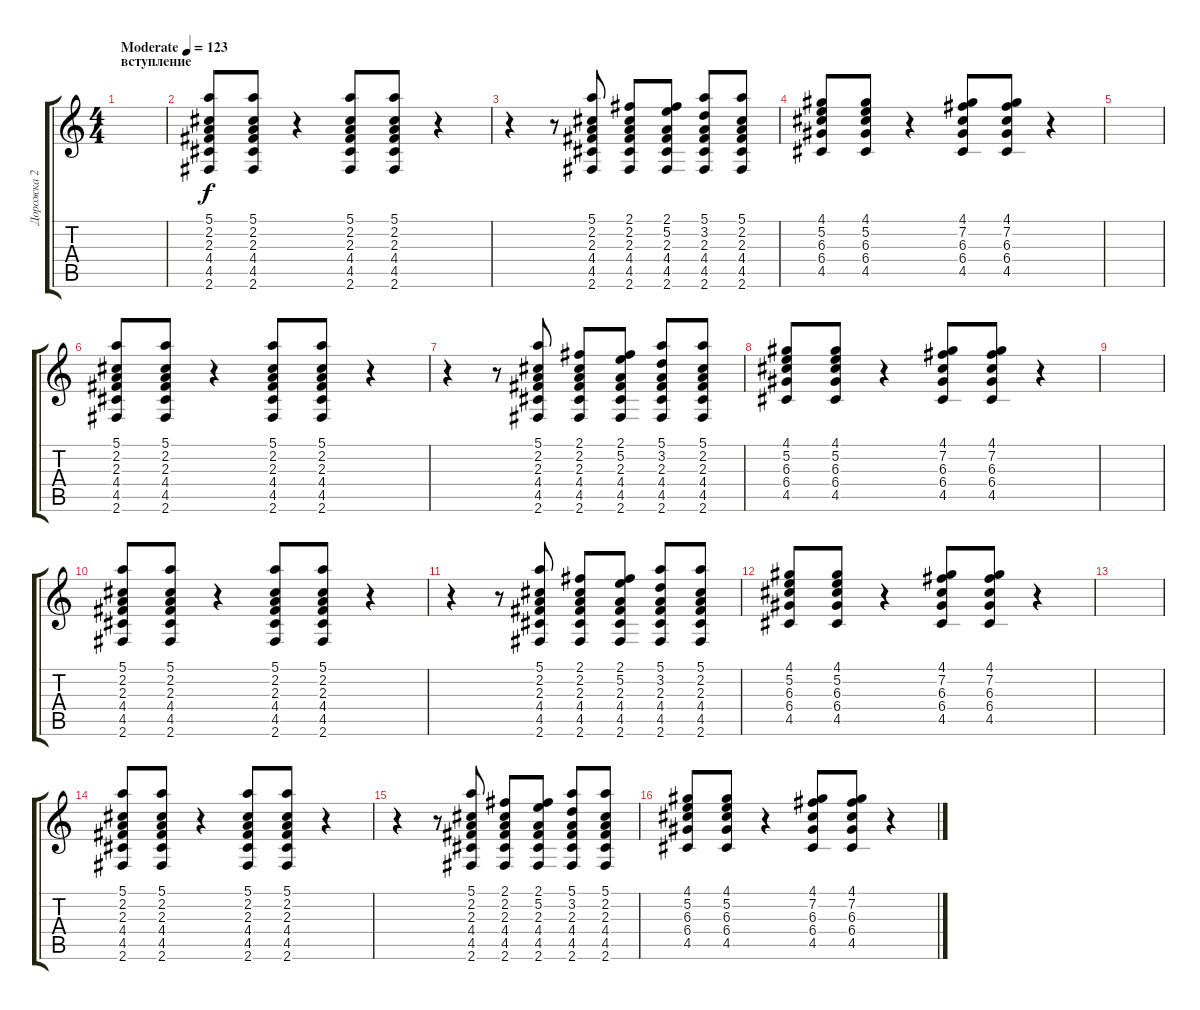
\track ("Дорожка 2" "Дорожка 2") {instrument electricguitarmuted}
\staff {score tabs}
\tuning (E4 B3 G3 D3 A2 E2) {hide}
\ts (4 4)
\section ("" "вступление")
\tempo (123 "Moderate")
\clef g2
\ks c
|
(5.1 2.2 2.3 4.4 4.5 2.6).8 (5.1 2.2 2.3 4.4 4.5 2.6).8 r.4 (5.1 2.2 2.3 4.4 4.5 2.6).8 (5.1 2.2 2.3 4.4 4.5 2.6).8 r.4 |
r.4 r.8 (5.1 2.2 2.3 4.4 4.5 2.6).8 (2.1 2.2 2.3 4.4 4.5 2.6).8 (2.1 5.2 2.3 4.4 4.5 2.6).8 (5.1 3.2 2.3 4.4 4.5 2.6).8 (5.1 2.2 2.3 4.4 4.5 2.6).8 |
(4.1 5.2 6.3 6.4 4.5).8 (4.1 5.2 6.3 6.4 4.5).8 r.4 (4.1 7.2 6.3 6.4 4.5).8 (4.1 7.2 6.3 6.4 4.5).8 r.4 |
|
(5.1 2.2 2.3 4.4 4.5 2.6).8 (5.1 2.2 2.3 4.4 4.5 2.6).8 r.4 (5.1 2.2 2.3 4.4 4.5 2.6).8 (5.1 2.2 2.3 4.4 4.5 2.6).8 r.4 |
r.4 r.8 (5.1 2.2 2.3 4.4 4.5 2.6).8 (2.1 2.2 2.3 4.4 4.5 2.6).8 (2.1 5.2 2.3 4.4 4.5 2.6).8 (5.1 3.2 2.3 4.4 4.5 2.6).8 (5.1 2.2 2.3 4.4 4.5 2.6).8 |
(4.1 5.2 6.3 6.4 4.5).8 (4.1 5.2 6.3 6.4 4.5).8 r.4 (4.1 7.2 6.3 6.4 4.5).8 (4.1 7.2 6.3 6.4 4.5).8 r.4 |
|
(5.1 2.2 2.3 4.4 4.5 2.6).8 (5.1 2.2 2.3 4.4 4.5 2.6).8 r.4 (5.1 2.2 2.3 4.4 4.5 2.6).8 (5.1 2.2 2.3 4.4 4.5 2.6).8 r.4 |
r.4 r.8 (5.1 2.2 2.3 4.4 4.5 2.6).8 (2.1 2.2 2.3 4.4 4.5 2.6).8 (2.1 5.2 2.3 4.4 4.5 2.6).8 (5.1 3.2 2.3 4.4 4.5 2.6).8 (5.1 2.2 2.3 4.4 4.5 2.6).8 |
(4.1 5.2 6.3 6.4 4.5).8 (4.1 5.2 6.3 6.4 4.5).8 r.4 (4.1 7.2 6.3 6.4 4.5).8 (4.1 7.2 6.3 6.4 4.5).8 r.4 |
|
(5.1 2.2 2.3 4.4 4.5 2.6).8 (5.1 2.2 2.3 4.4 4.5 2.6).8 r.4 (5.1 2.2 2.3 4.4 4.5 2.6).8 (5.1 2.2 2.3 4.4 4.5 2.6).8 r.4 |
r.4 r.8 (5.1 2.2 2.3 4.4 4.5 2.6).8 (2.1 2.2 2.3 4.4 4.5 2.6).8 (2.1 5.2 2.3 4.4 4.5 2.6).8 (5.1 3.2 2.3 4.4 4.5 2.6).8 (5.1 2.2 2.3 4.4 4.5 2.6).8 |
(4.1 5.2 6.3 6.4 4.5).8 (4.1 5.2 6.3 6.4 4.5).8 r.4 (4.1 7.2 6.3 6.4 4.5).8 (4.1 7.2 6.3 6.4 4.5).8 r.4
